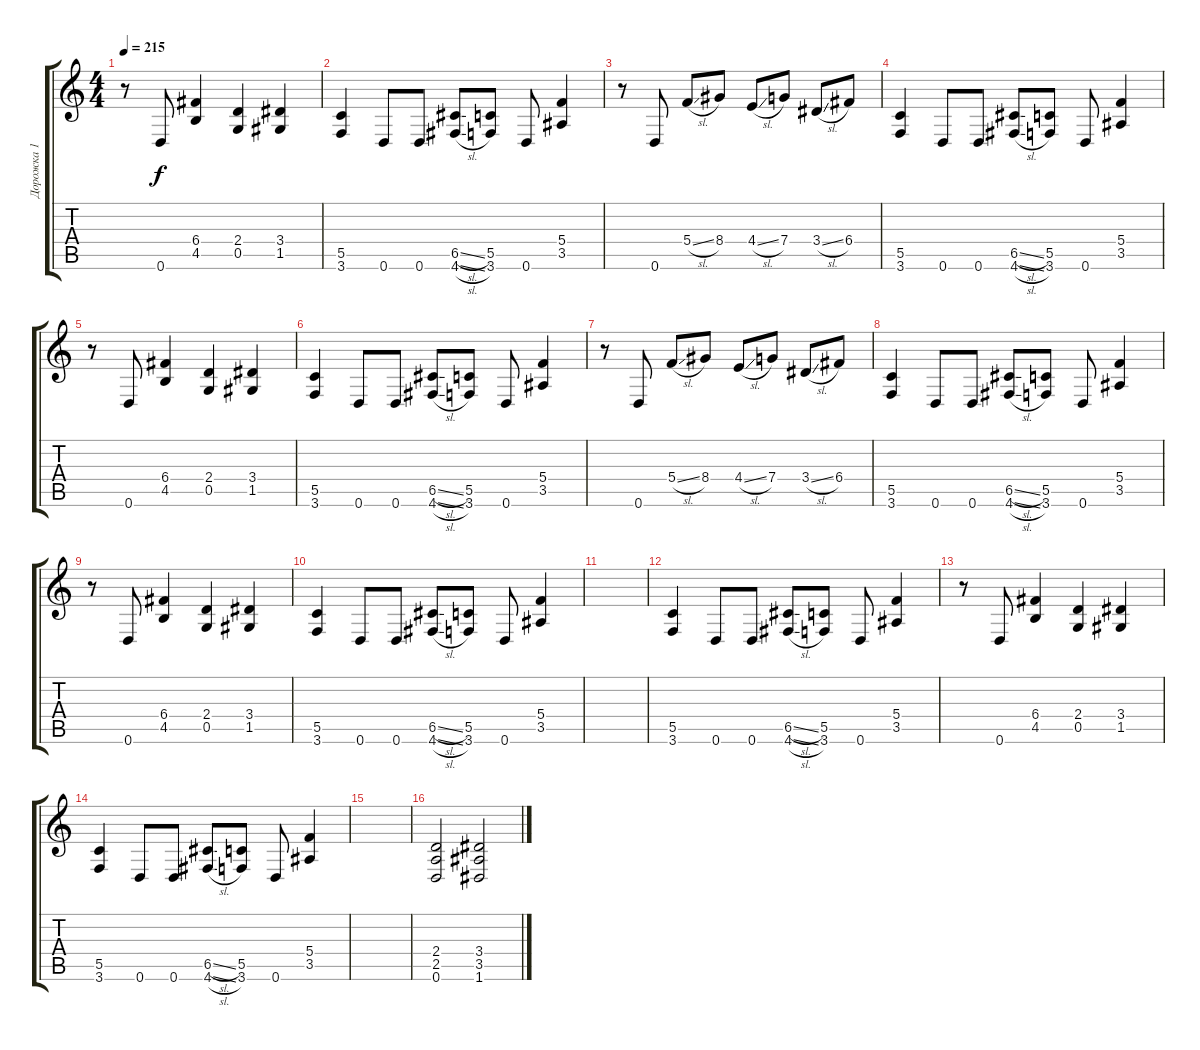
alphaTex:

\track ("Дорожка 1" "Дорожка 1") {instrument distortionguitar}
\staff {score tabs}
\tuning (D4 A3 F3 C3 G2 D2) {hide}
\ts (4 4)
\tempo 215
\clef g2
\ks c
r.8{dy f} 0.6.8 (6.4 4.5).4 (2.4 0.5).4 (3.4 1.5).4 |
(5.5 3.6).4 0.6.8 0.6.8 (6.5{sl} 4.6{sl}).8 (5.5 3.6).8 0.6.8 (5.4 3.5).4 |
r.8 0.6.8 5.4{sl}.8 8.4.8 4.4{sl}.8 7.4.8 3.4{sl}.8 6.4.8 |
(5.5 3.6).4 0.6.8 0.6.8 (6.5{sl} 4.6{sl}).8 (5.5 3.6).8 0.6.8 (5.4 3.5).4 |
r.8 0.6.8 (6.4 4.5).4 (2.4 0.5).4 (3.4 1.5).4 |
(5.5 3.6).4 0.6.8 0.6.8 (6.5{sl} 4.6{sl}).8 (5.5 3.6).8 0.6.8 (5.4 3.5).4 |
r.8 0.6.8 5.4{sl}.8 8.4.8 4.4{sl}.8 7.4.8 3.4{sl}.8 6.4.8 |
(5.5 3.6).4 0.6.8 0.6.8 (6.5{sl} 4.6{sl}).8 (5.5 3.6).8 0.6.8 (5.4 3.5).4 |
r.8 0.6.8 (6.4 4.5).4 (2.4 0.5).4 (3.4 1.5).4 |
(5.5 3.6).4 0.6.8 0.6.8 (6.5{sl} 4.6{sl}).8 (5.5 3.6).8 0.6.8 (5.4 3.5).4 |
|
(5.5 3.6).4 0.6.8 0.6.8 (6.5{sl} 4.6{sl}).8 (5.5 3.6).8 0.6.8 (5.4 3.5).4 |
r.8 0.6.8 (6.4 4.5).4 (2.4 0.5).4 (3.4 1.5).4 |
(5.5 3.6).4 0.6.8 0.6.8 (6.5{sl} 4.6{sl}).8 (5.5 3.6).8 0.6.8 (5.4 3.5).4 |
|
(2.4 2.5 0.6).2 (3.4 3.5 1.6).2
